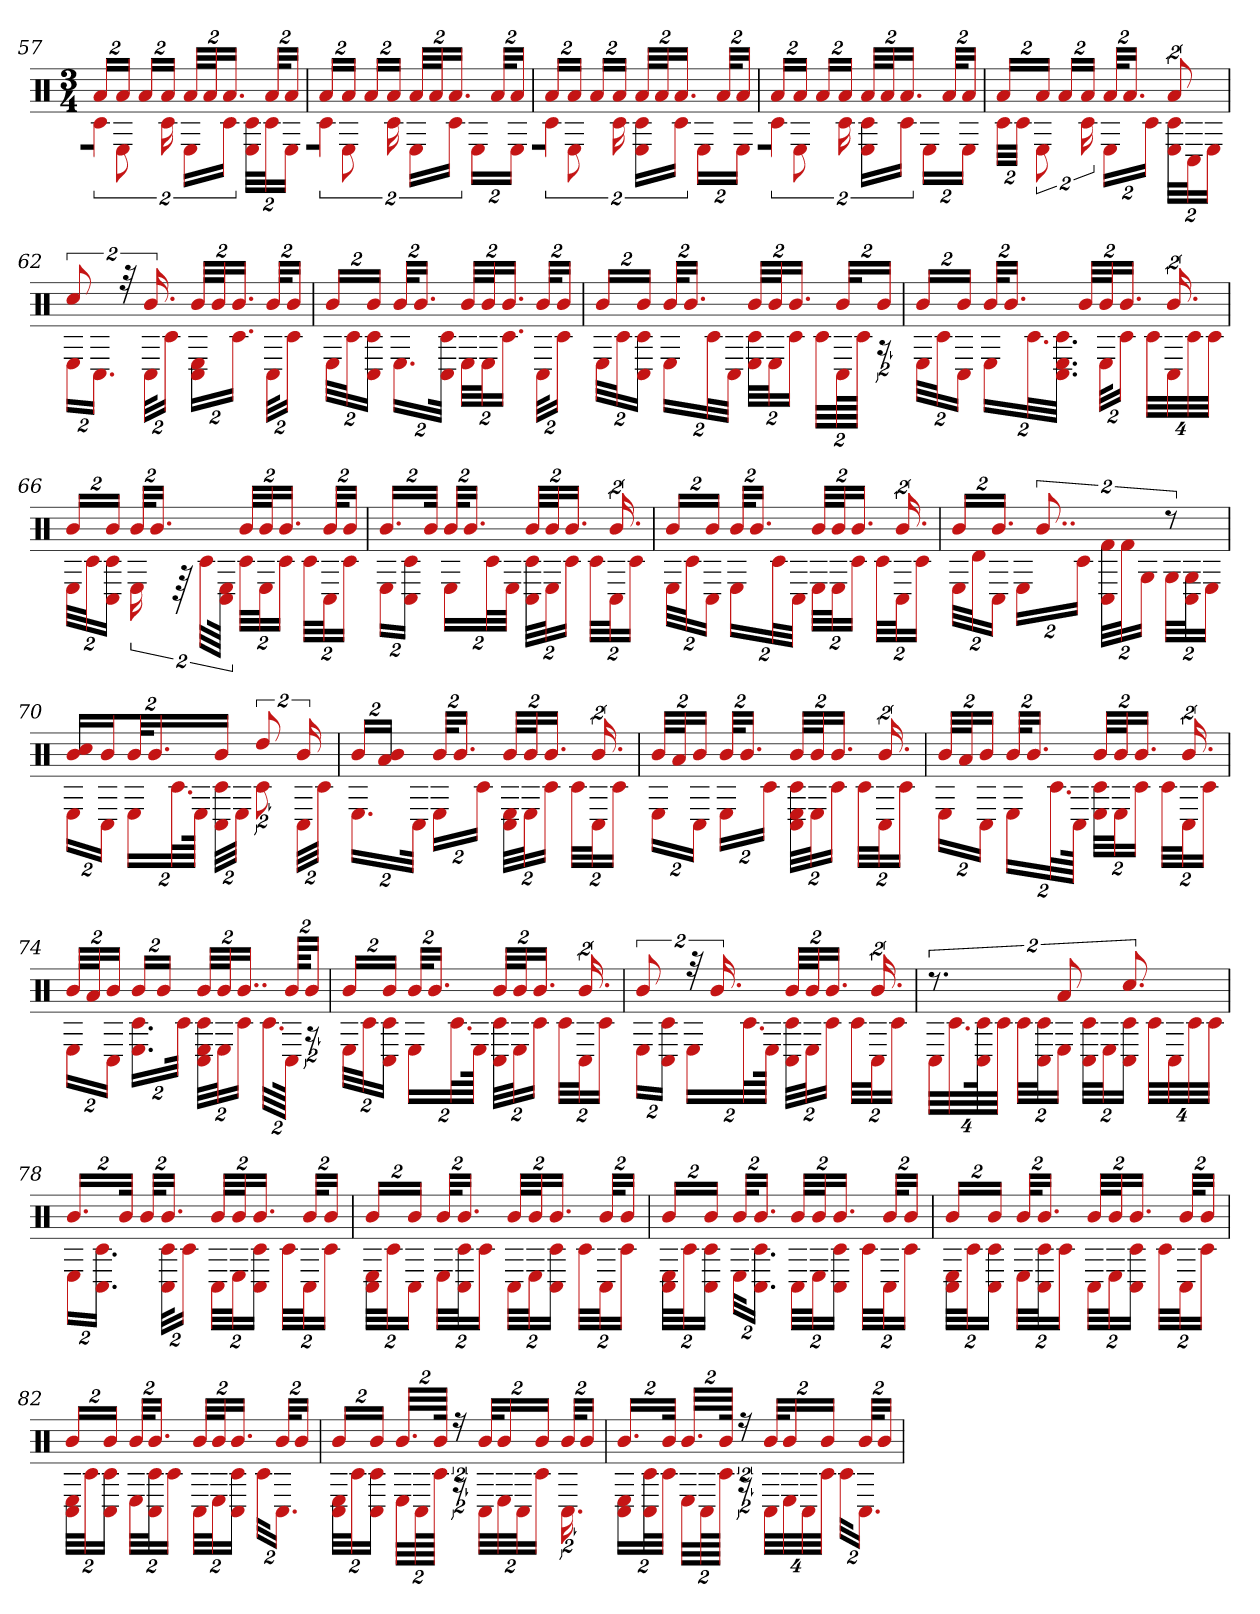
**kern
*part1
*staff1
*clefX
*k[]
*M3/4
=57
*^
32%3aL	32%3c#J
32%3aJ	16%3E
32%3aL	.
32%3aJ	32%3c#
64%3aLL	32%3EL
64%3aJ	.
32%3.aJ	32%3c#J
.	64%3c# 64%3ELL
64%3aKL	64%3c#J
32%3aJ	32%3EJ
=58	=58
32%3aL	32%3c#J
32%3aJ	16%3E
32%3aL	.
32%3aJ	32%3c#
64%3aLL	32%3EL
64%3aJ	.
32%3.aJ	32%3c#J
.	32%3EL
64%3aKL	.
32%3aJ	32%3EJ
=59	=59
32%3aL	32%3c#J
32%3aJ	16%3E
32%3aL	.
32%3aJ	32%3c#
64%3aLL	32%3E 32%3c#L
64%3aJ	.
32%3.aJ	32%3c#J
.	32%3EL
64%3aKL	.
32%3aJ	32%3EJ
=60	=60
32%3aL	32%3c#J
32%3aJ	16%3E
32%3aL	.
32%3aJ	32%3c#
64%3aLL	32%3E 32%3c#L
64%3aJ	.
32%3.aJ	32%3c#J
.	32%3EL
64%3aKL	.
32%3aJ	32%3EJ
=61	=61
32%3aL	64%3c#LL
.	64%3c#JJ
32%3aJ	16%3E
32%3aL	.
32%3aJ	32%3c#
64%3aKL	32%3EL
32%3.aJ	.
.	32%3c#J
16%3a	64%3c# 64%3ELL
.	64%3C#J
.	32%3EJ
=62	=62
16%3cc#	32%3EL
.	32%3.C#J
64%3r	.
32%3.b	64%3C#KL
.	32%3c#J
64%3bLL	32%3C# 32%3EL
64%3bJ	.
32%3.bJ	32%3.c#J
64%3bKL	64%3C#KL
32%3bJ	32%3c#J
=63	=63
32%3bL	64%3ELL
.	64%3c#J
32%3bJ	32%3C# 32%3c#J
64%3bKL	32%3.EL
32%3.bJ	.
.	64%3c# 64%3C#Jk
64%3bLL	64%3ELL
64%3bJ	64%3EJ
32%3.bJ	32%3.c#J
64%3bKL	64%3C#KL
32%3bJ	32%3c#J
=64	=64
32%3bL	64%3ELL
.	64%3c#J
32%3bJ	32%3c# 32%3C#J
64%3bKL	32%3EL
32%3.bJ	.
.	64%3c#L
.	64%3C#JJ
64%3bLL	64%3E 64%3c#LL
64%3bJ	64%3EJ
32%3.bJ	32%3c#J
.	64%3c#LL
64%3bKL	128%3C#L
.	128%3c#JJJ
32%3bJ	32%3r
=65	=65
32%3bL	64%3ELL
.	64%3c#J
32%3bJ	32%3C#J
64%3bKL	32%3EL
32%3.bJ	.
.	64%3.c#L
.	64%3.C# 64%3.c# 64%3.EJJ
64%3bLL	.
64%3bJ	64%3EKL
32%3.bJ	32%3c#J
.	64%3c#LL
32%3.b	64%3C#
.	64%3c#
.	64%3c#JJ
=66	=66
32%3bL	64%3ELL
.	64%3c#J
32%3bJ	32%3c# 32%3C#J
64%3bKL	32%3E
32%3.bJ	.
.	128%3r
.	64%3c#LL
.	128%3C# 128%3EJJk
64%3bLL	64%3c#LL
64%3bJ	64%3EJ
32%3.bJ	32%3c#J
.	64%3c#LL
64%3bKL	64%3C#J
32%3bJ	32%3c#J
=67	=67
32%3.bL	32%3EL
.	32%3C# 32%3c#J
64%3bJk	.
64%3bKL	32%3EL
32%3.bJ	.
.	64%3c#L
.	64%3EJJ
64%3bLL	64%3C# 64%3c#LL
64%3bJ	64%3EJ
32%3.bJ	32%3c#J
.	64%3c#LL
32%3.b	64%3C#J
.	32%3c#J
=68	=68
32%3bL	64%3ELL
.	64%3c#J
32%3bJ	32%3C#J
64%3bKL	32%3EL
32%3.bJ	.
.	64%3c#L
.	64%3C#JJ
64%3bLL	64%3ELL
64%3bJ	64%3EJ
32%3.bJ	32%3c#J
.	64%3c#LL
32%3.b	64%3C#J
.	32%3c#J
=69	=69
32%3bL	64%3ELL
.	64%3dJ
32%3.bJ	32%3C#J
.	32%3EL
16%3..b	.
.	32%3c#J
.	64%3C# 64%3f#LL
.	64%3f#J
.	32%3GJ
16%3r	64%3GLL
.	64%3C# 64%3GJ
.	32%3EJ
=70	=70
32%3cc# 32%3bL	32%3EL
32%3bJ	32%3C#J
64%3bKL	32%3EL
32%3.bJ	.
.	64%3.c#L
.	128%3EJJk
32%3bJ	64%3C# 64%3c#LL
.	64%3EJJ
16%3dd	16%3c#
32%3b	64%3C#LL
.	64%3c#JJ
=71	=71
32%3bL	32%3.EL
32%3b 32%3aJ	.
.	64%3C#Jk
64%3bKL	32%3EL
32%3.bJ	.
.	32%3c#J
64%3bLL	64%3E 64%3C#LL
64%3bJ	64%3EJ
32%3.bJ	32%3c#J
.	64%3c#LL
32%3.b	64%3C#J
.	32%3c#J
=72	=72
64%3bLL	32%3EL
64%3aJ	.
32%3bJ	32%3C#J
64%3bKL	32%3EL
32%3.bJ	.
.	32%3c#J
64%3bLL	64%3E 64%3C# 64%3c#LL
64%3bJ	64%3EJ
32%3.bJ	32%3c#J
.	64%3c#LL
32%3.b	64%3C#J
.	32%3c#J
=73	=73
64%3bLL	32%3EL
64%3aJ	.
32%3bJ	32%3C#J
64%3bKL	32%3EL
32%3.bJ	.
.	64%3.c#L
.	128%3C#JJk
64%3bLL	64%3E 64%3c#LL
64%3bJ	64%3EJ
32%3.bJ	32%3c#J
.	64%3c#LL
32%3.b	64%3C#J
.	32%3c#J
=74	=74
64%3bLL	32%3EL
64%3aJ	.
32%3bJ	32%3C#J
32%3bL	32%3.c# 32%3.EL
32%3bJ	.
.	64%3c#Jk
64%3bLL	64%3C# 64%3E 64%3c#LL
64%3bJ	64%3EJ
32%3..bJ	32%3c#J
.	64%3.c#LL
128%3bKKL	128%3C#JJk
32%3bJ	32%3r
=75	=75
32%3bL	64%3ELL
.	64%3c#J
32%3bJ	32%3C# 32%3c#J
64%3bKL	32%3EL
32%3.bJ	.
.	64%3.c#L
.	128%3EJJk
64%3bLL	64%3c# 64%3C#LL
64%3bJ	64%3EJ
32%3.bJ	32%3c#J
.	64%3c#LL
32%3.b	64%3C#J
.	32%3c#J
=76	=76
16%3b	32%3EL
.	32%3c# 32%3C#J
64%3r	32%3EL
32%3.b	.
.	64%3.c#L
.	128%3EJJk
64%3bLL	64%3c# 64%3C#LL
64%3bJ	64%3EJ
32%3.bJ	32%3c#J
.	64%3c#LL
32%3.b	64%3C#J
.	32%3c#J
=77	=77
16%3.r	64%3C#LL
.	64%3.c#
.	128%3C# 128%3c#k
.	64%3c#JJ
.	64%3c#LL
.	64%3C# 64%3c#J
16%3a	32%3EJ
.	64%3C# 64%3c#LL
.	64%3EJ
16%3.cc#	32%3C# 32%3c#J
.	64%3c#LL
.	64%3C#
.	64%3c#
.	64%3c#JJ
=78	=78
32%3.bL	32%3EL
.	32%3.c# 32%3.C#J
64%3bJk	.
64%3bKL	.
32%3.bJ	64%3C# 64%3c#KL
.	32%3c#J
64%3bLL	64%3C#LL
64%3bJ	64%3EJ
32%3.bJ	32%3c# 32%3C#J
.	64%3c#LL
64%3bKL	64%3C#J
32%3bJ	32%3c#J
=79	=79
32%3bL	64%3E 64%3C#LL
.	64%3c#J
32%3bJ	32%3C#J
64%3bKL	64%3ELL
32%3.bJ	64%3C# 64%3c#J
.	32%3c#J
64%3bLL	64%3C#LL
64%3bJ	64%3EJ
32%3.bJ	32%3C# 32%3c#J
.	64%3c#LL
64%3bKL	64%3C#J
32%3bJ	32%3c#J
=80	=80
32%3bL	64%3E 64%3C#LL
.	64%3c#J
32%3bJ	32%3C# 32%3c#J
64%3bKL	64%3EKL
32%3.bJ	32%3.C# 32%3.c#J
64%3bLL	64%3C#LL
64%3bJ	64%3EJ
32%3.bJ	32%3C# 32%3c#J
.	64%3c#LL
64%3bKL	64%3C#J
32%3bJ	32%3c#J
=81	=81
32%3bL	64%3E 64%3C#LL
.	64%3c#J
32%3bJ	32%3c# 32%3C#J
64%3bKL	64%3ELL
32%3.bJ	64%3C# 64%3c#J
.	32%3c#J
64%3bLL	64%3C#LL
64%3bJ	64%3EJ
32%3.bJ	32%3C# 32%3c#J
.	64%3c#LL
64%3bKL	64%3C#J
32%3bJ	32%3c#J
=82	=82
32%3bL	64%3C# 64%3ELL
.	64%3c#J
32%3bJ	32%3C# 32%3c#J
64%3bKL	64%3ELL
32%3.bJ	64%3C# 64%3c#J
.	32%3c#J
64%3bLL	64%3C#LL
64%3bJ	64%3EJ
32%3.bJ	32%3C# 32%3c#J
.	64%3c#KL
64%3bKL	32%3.C#J
32%3bJ	.
=83	=83
32%3bL	64%3C# 64%3ELL
.	64%3c#J
32%3bJ	32%3C# 32%3c#J
64%3.bLL	64%3ELL
.	128%3C#L
128%3bJJk	128%3c#JJJ
32%3r	32%3r
64%3bKL	64%3C#LL
32%3b	64%3E
.	64%3C#J
32%3bJ	32%3c#J
64%3bKL	32%3.C#
32%3bJ	.
=84	=84
32%3.bL	32%3C# 32%3EL
.	64%3c# 64%3C#L
64%3bJk	64%3c#JJ
64%3.bLL	64%3ELL
.	128%3C#L
128%3bJJk	128%3c#JJJ
32%3r	32%3r
64%3bKL	64%3C#LL
32%3b	64%3E
.	64%3C#
32%3bJ	64%3c#JJ
.	64%3c#KL
64%3bKL	32%3.C#J
32%3bJ	.
*v	*v
=
*-
